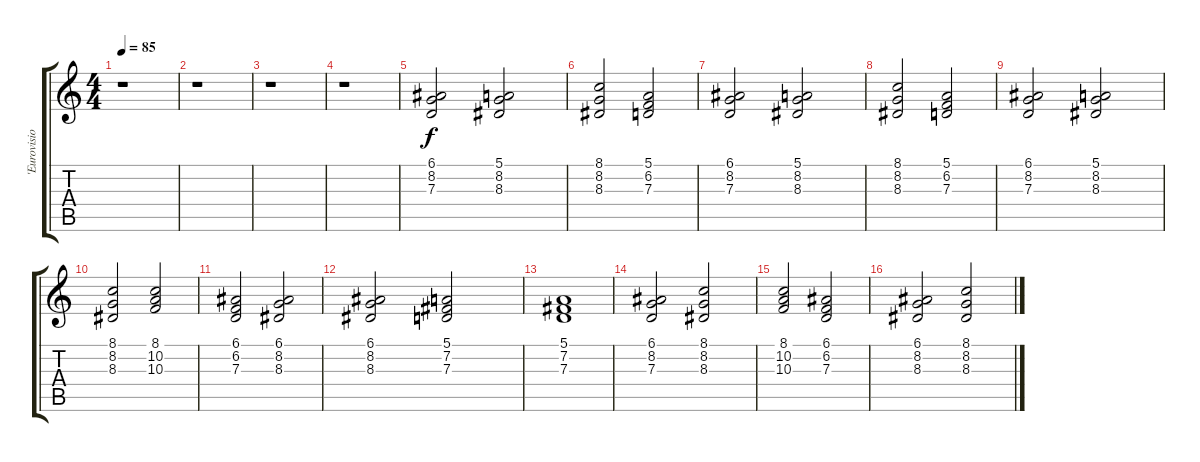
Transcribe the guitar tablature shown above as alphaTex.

\track ("'Eurovision Song Contest 2006'" "'Eurovisio") {instrument pad8sweep}
\staff {score tabs}
\tuning (E4 B3 G3 D3 A2 E2) {hide}
\ts (4 4)
\tempo 85
\clef g2
\ks c
r.1{dy f instrument pad8sweep} |
r.1 |
r.1 |
r.1 |
(6.1 8.2 7.3).2 (5.1 8.2 8.3).2 |
(8.1 8.2 8.3).2 (5.1 6.2 7.3).2 |
(6.1 8.2 7.3).2 (5.1 8.2 8.3).2 |
(8.1 8.2 8.3).2 (5.1 6.2 7.3).2 |
(6.1 8.2 7.3).2 (5.1 8.2 8.3).2 |
(8.1 8.2 8.3).2 (8.1 10.2 10.3).2 |
(6.1 6.2 7.3).2 (6.1 8.2 8.3).2 |
(6.1 8.2 8.3).2 (5.1 7.2 7.3).2 |
(5.1 7.2 7.3).1 |
(6.1 8.2 7.3).2 (8.1 8.2 8.3).2 |
(8.1 10.2 10.3).2 (6.1 6.2 7.3).2 |
(6.1 8.2 8.3).2 (8.1 8.2 8.3).2
